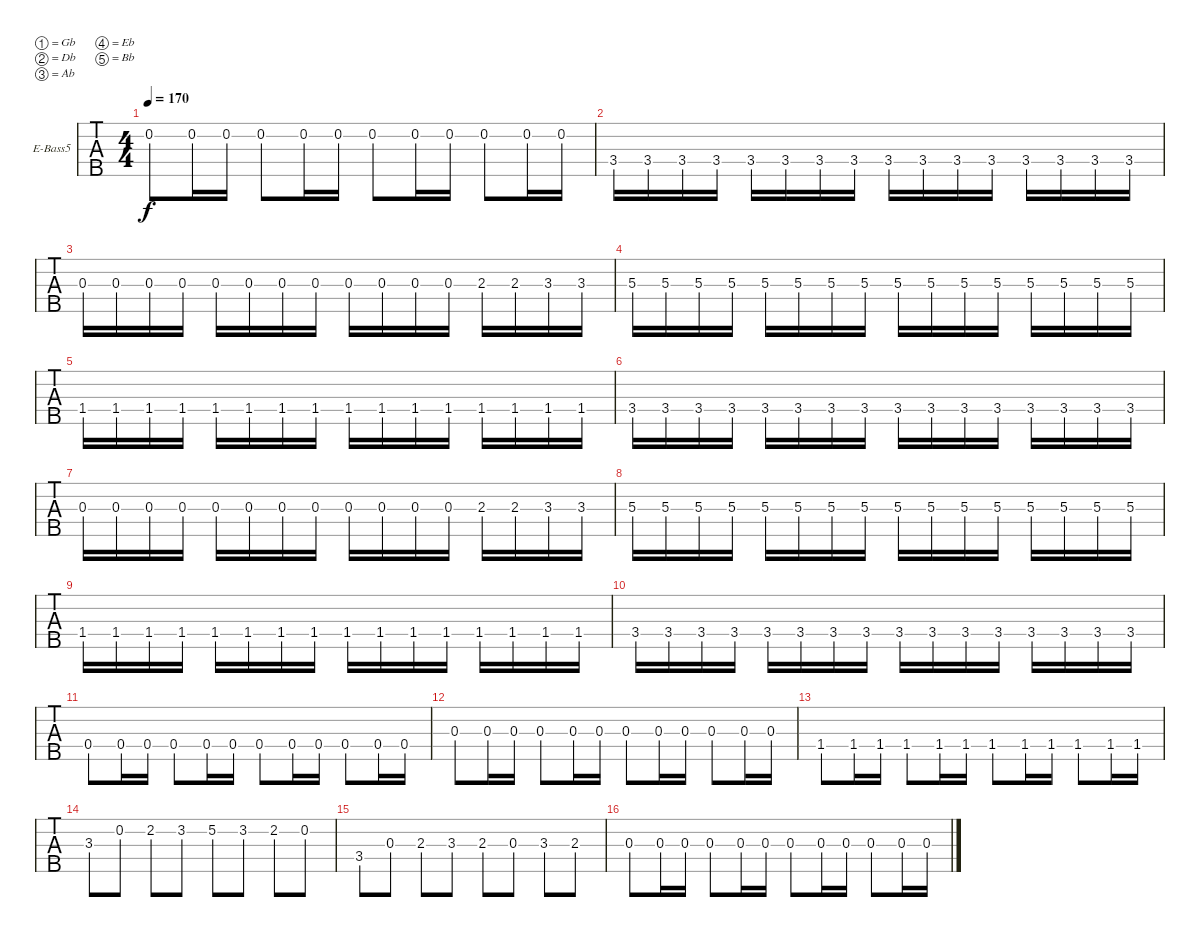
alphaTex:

\bracketExtendMode groupsimilarinstruments
\firstSystemTrackNameOrientation horizontal
\otherSystemsTrackNameOrientation horizontal
\track ("Иван Изотов" "E-Bass5") {instrument electricbasspick}
\staff {tabs}
\tuning (Gb2 Db2 Ab1 Eb1 Bb0)
\ts (4 4)
\tempo 170
\clef f4
\ks c
0.2.8{dy f} 0.2.16 0.2.16 0.2.8 0.2.16 0.2.16 0.2.8 0.2.16 0.2.16 0.2.8 0.2.16 0.2.16 |
3.4.16 3.4.16 3.4.16 3.4.16 3.4.16 3.4.16 3.4.16 3.4.16 3.4.16 3.4.16 3.4.16 3.4.16 3.4.16 3.4.16 3.4.16 3.4.16 |
0.3.16 0.3.16 0.3.16 0.3.16 0.3.16 0.3.16 0.3.16 0.3.16 0.3.16 0.3.16 0.3.16 0.3.16 2.3.16 2.3.16 3.3.16 3.3.16 |
5.3.16 5.3.16 5.3.16 5.3.16 5.3.16 5.3.16 5.3.16 5.3.16 5.3.16 5.3.16 5.3.16 5.3.16 5.3.16 5.3.16 5.3.16 5.3.16 |
1.4.16 1.4.16 1.4.16 1.4.16 1.4.16 1.4.16 1.4.16 1.4.16 1.4.16 1.4.16 1.4.16 1.4.16 1.4.16 1.4.16 1.4.16 1.4.16 |
3.4.16 3.4.16 3.4.16 3.4.16 3.4.16 3.4.16 3.4.16 3.4.16 3.4.16 3.4.16 3.4.16 3.4.16 3.4.16 3.4.16 3.4.16 3.4.16 |
0.3.16 0.3.16 0.3.16 0.3.16 0.3.16 0.3.16 0.3.16 0.3.16 0.3.16 0.3.16 0.3.16 0.3.16 2.3.16 2.3.16 3.3.16 3.3.16 |
5.3.16 5.3.16 5.3.16 5.3.16 5.3.16 5.3.16 5.3.16 5.3.16 5.3.16 5.3.16 5.3.16 5.3.16 5.3.16 5.3.16 5.3.16 5.3.16 |
1.4.16 1.4.16 1.4.16 1.4.16 1.4.16 1.4.16 1.4.16 1.4.16 1.4.16 1.4.16 1.4.16 1.4.16 1.4.16 1.4.16 1.4.16 1.4.16 |
3.4.16 3.4.16 3.4.16 3.4.16 3.4.16 3.4.16 3.4.16 3.4.16 3.4.16 3.4.16 3.4.16 3.4.16 3.4.16 3.4.16 3.4.16 3.4.16 |
0.4.8 0.4.16 0.4.16 0.4.8 0.4.16 0.4.16 0.4.8 0.4.16 0.4.16 0.4.8 0.4.16 0.4.16 |
0.3.8 0.3.16 0.3.16 0.3.8 0.3.16 0.3.16 0.3.8 0.3.16 0.3.16 0.3.8 0.3.16 0.3.16 |
1.4.8 1.4.16 1.4.16 1.4.8 1.4.16 1.4.16 1.4.8 1.4.16 1.4.16 1.4.8 1.4.16 1.4.16 |
3.3.8 0.2.8 2.2.8 3.2.8 5.2.8 3.2.8 2.2.8 0.2.8 |
3.4.8 0.3.8 2.3.8 3.3.8 2.3.8 0.3.8 3.3.8 2.3.8 |
0.3.8 0.3.16 0.3.16 0.3.8 0.3.16 0.3.16 0.3.8 0.3.16 0.3.16 0.3.8 0.3.16 0.3.16
